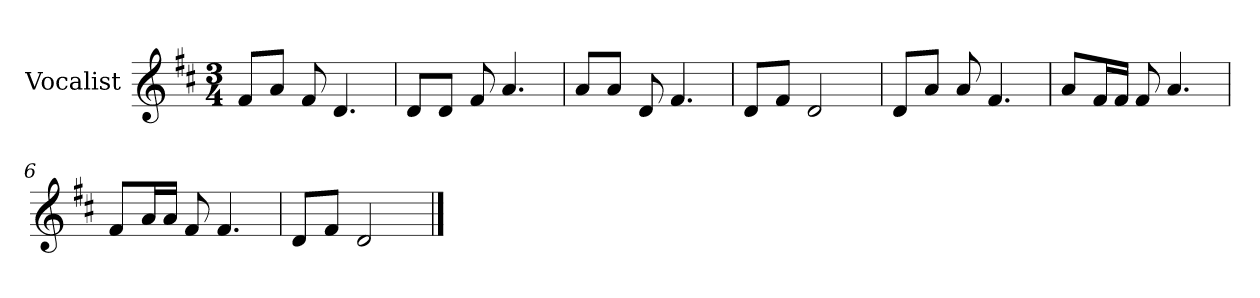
**kern
*part1
*staff1
*I"Vocalist
*k[f#c#]
*D:
*M3/4
=
8f#L
8aJ
8f#
4.d
=1
8dL
8dJ
8f#
4.a
=2
8aL
8aJ
8d
4.f#
=3
8dL
8f#J
2d
=4
8dL
8aJ
8a
4.f#
=5
8aL
16f#L
16f#JJ
8f#
4.a
=6
8f#L
16aL
16aJJ
8f#
4.f#
=7
8dL
8f#J
2d
==
*-
